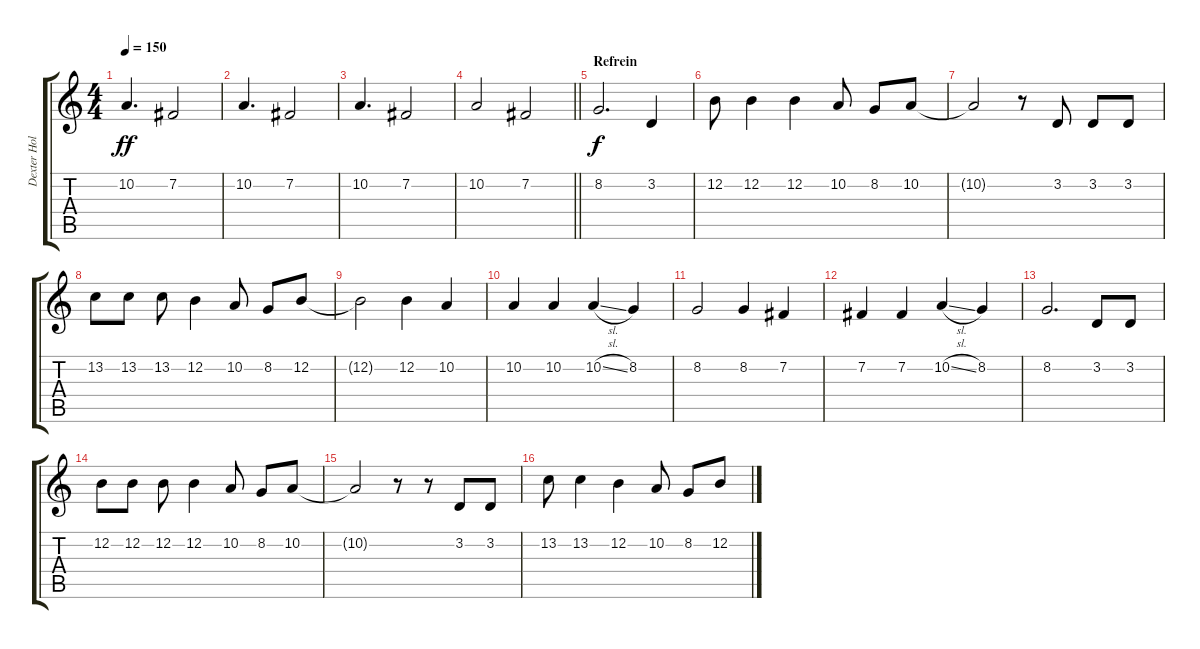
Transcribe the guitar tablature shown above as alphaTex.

\track ("Dexter Holland - Vocals" "Dexter Hol") {instrument altosax}
\staff {score tabs}
\tuning (E4 B3 G3 D3 A2 E2) {hide}
\ts (4 4)
\tempo 150
\clef g2
\ks c
10.2.4{d dy ff} 7.2.2 |
10.2.4{d} 7.2.2 |
10.2.4{d} 7.2.2 |
\barLineRight lightlight
10.2.2 7.2.2 |
\section ("" "Refrein")
8.2.2{d dy f} 3.2.4 |
12.2.8 12.2.4 12.2.4 10.2.8 8.2.8 10.2.8 |
10.2{t}.2 r.8 3.2.8 3.2.8 3.2.8 |
13.2.8 13.2.8 13.2.8 12.2.4 10.2.8 8.2.8 12.2.8 |
12.2{t}.2 12.2.4 10.2.4 |
10.2.4 10.2.4 10.2{sl}.4 8.2.4 |
8.2.2 8.2.4 7.2.4 |
7.2.4 7.2.4 10.2{sl}.4 8.2.4 |
8.2.2{d} 3.2.8 3.2.8 |
12.2.8 12.2.8 12.2.8 12.2.4 10.2.8 8.2.8 10.2.8 |
10.2{t}.2 r.8 r.8 3.2.8 3.2.8 |
13.2.8 13.2.4 12.2.4 10.2.8 8.2.8 12.2.8
